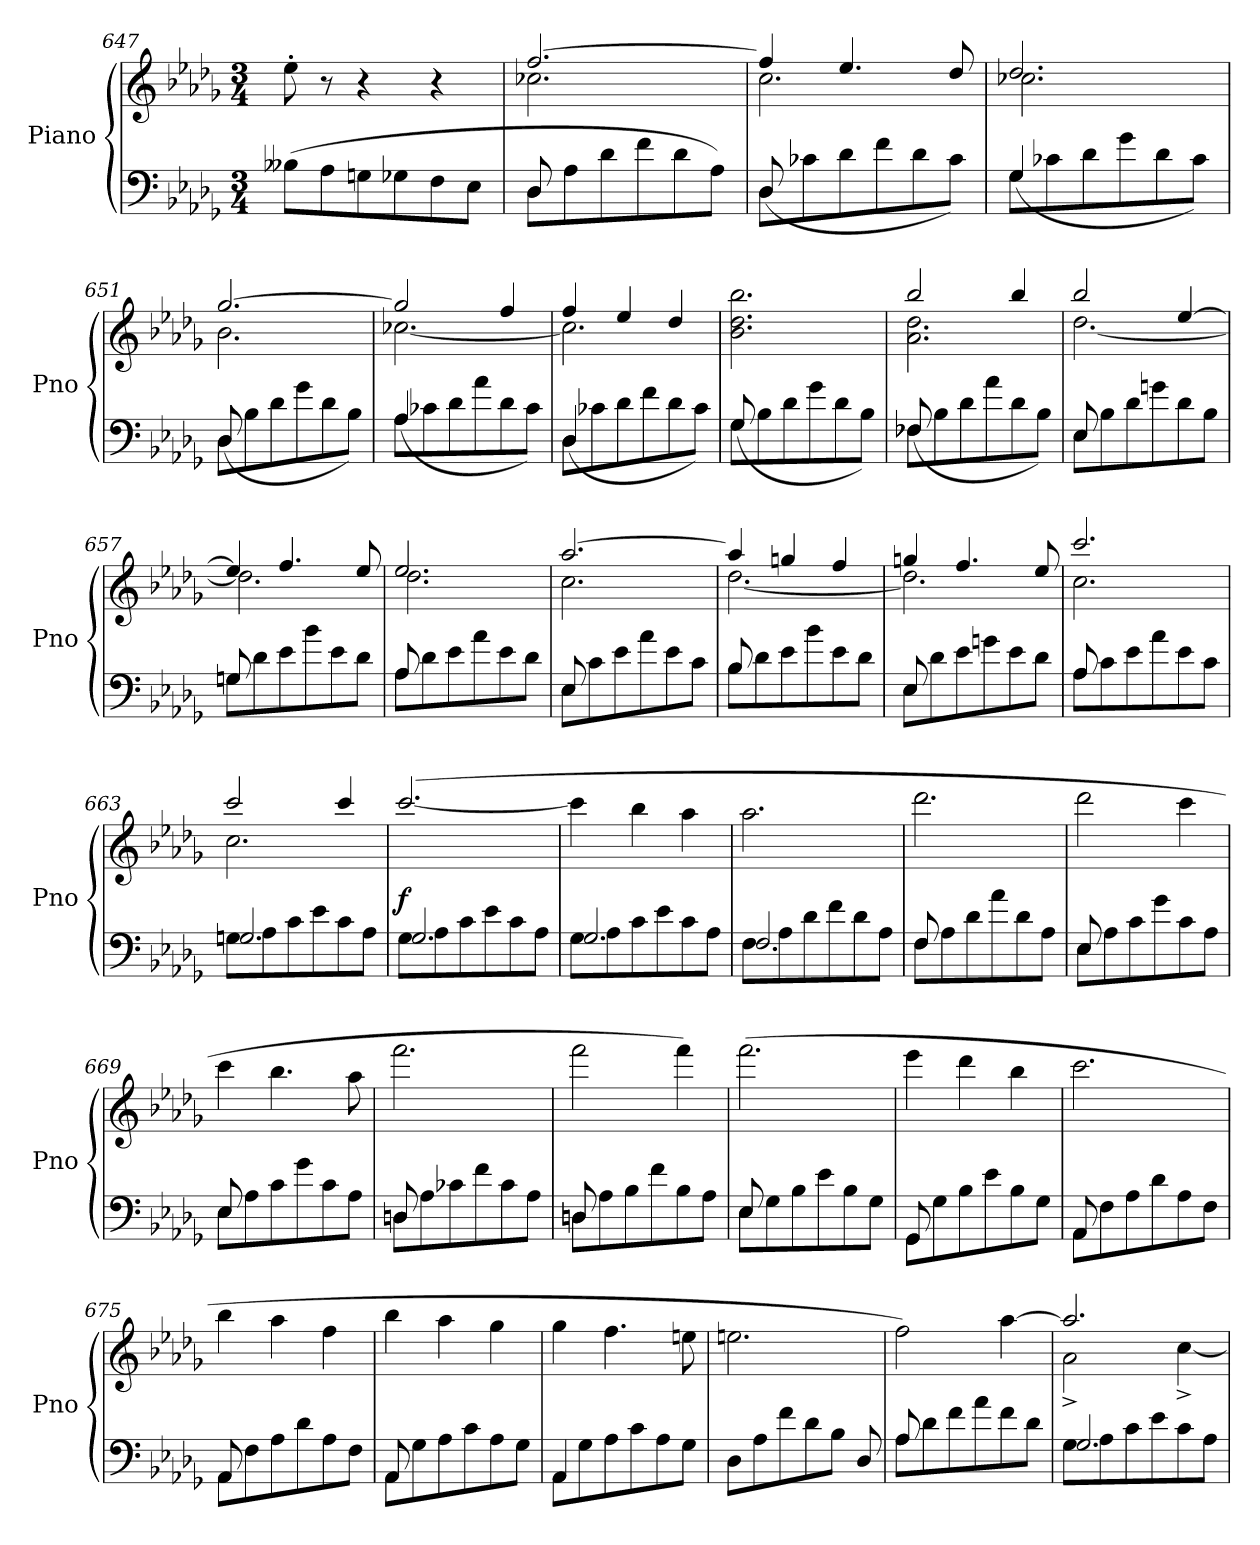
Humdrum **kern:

**kern	**kern	**dynam
*part1	*part1	*part1
*staff2	*staff1	*staff1/2
*I"Piano	*	*
*I'Pno	*	*
*clefF4	*clefG2	*
*k[b-e-a-d-g-]	*k[b-e-a-d-g-]	*
*M3/4	*M3/4	*
=647	=647	=647
(8B--X\L	8ee-'\	.
8A-\	8r	.
8Gn\	4r	.
8G-X\	.	.
8F\	4r	.
8E-\J	.	.
=648	=648	=648
*^	*^	*
8D-\L	8D-/	[2.ff/	2.cc-X\	.
8A-\	2ryy	.	.	.
8d-\	.	.	.	.
8f\	.	.	.	.
8d-\	.	.	.	.
8A-\J)	8ryy	.	.	.
=649	=649	=649	=649	=649
8D-\L	(8D-/	4ff/]	2.cc\	.
8c-X\	2ryy	.	.	.
8d-\	.	4.ee-/	.	.
8f\	.	.	.	.
8d-\	.	.	.	.
8c-\J)	8ryy	8dd-/	.	.
=650	=650	=650	=650	=650
8G-\L	(4G-/	2.dd-/	2.cc-X\	.
8c-X\	.	.	.	.
8d-\	2ryy	.	.	.
8g-\	.	.	.	.
8d-\	.	.	.	.
8c-\J)	.	.	.	.
=651	=651	=651	=651	=651
8D-\L	(8D-/	[2.gg-/	2.b-\	.
8B-\	2ryy	.	.	.
8d-\	.	.	.	.
8g-\	.	.	.	.
8d-\	.	.	.	.
8B-\J)	8ryy	.	.	.
=652	=652	=652	=652	=652
8A-\L	(4A-/	2gg-/]	[2.cc-X\	.
8c-X\	.	.	.	.
8d-\	2ryy	.	.	.
8a-\	.	.	.	.
8d-\	.	4ff/	.	.
8c-\J)	.	.	.	.
=653	=653	=653	=653	=653
8D-\L	(4D-/	4ff/	2.cc-\]	.
8c-X\	.	.	.	.
8d-\	2ryy	4ee-/	.	.
8f\	.	.	.	.
8d-\	.	4dd-/	.	.
8c-\J)	.	.	.	.
*	*	*v	*v	*
=654	=654	=654	=654
8G-\L	(8G-/	2.b-\ 2.dd-\ 2.bb-\	.
8B-\	2ryy	.	.
8d-\	.	.	.
8g-\	.	.	.
8d-\	.	.	.
8B-\J)	8ryy	.	.
=655	=655	=655	=655
*	*	*^	*
8F-X\L	(8F-X/	2bb-/	2.a-\ 2.dd-\	.
8B-\	2ryy	.	.	.
8d-\	.	.	.	.
8a-\	.	.	.	.
8d-\	.	4bb-/	.	.
8B-\J)	8ryy	.	.	.
=656	=656	=656	=656	=656
8E-\L	8E-/	2bb-/	[2.dd-\	.
8B-\	2ryy	.	.	.
8d-\	.	.	.	.
8gn\	.	.	.	.
8d-\	.	[4ee-/	.	.
8B-\J	8ryy	.	.	.
=657	=657	=657	=657	=657
8Gn\L	8Gn/	4ee-/]	2.dd-\]	.
8d-\	2ryy	.	.	.
8e-\	.	4.ff/	.	.
8b-\	.	.	.	.
8e-\	.	.	.	.
8d-\J	8ryy	8ee-/	.	.
=658	=658	=658	=658	=658
8A-\L	8A-/	2.ee-/	2.dd-\	.
8d-\	2ryy	.	.	.
8e-\	.	.	.	.
8a-\	.	.	.	.
8e-\	.	.	.	.
8d-\J	8ryy	.	.	.
=659	=659	=659	=659	=659
8E-\L	8E-/	[2.aa-/	2.cc\	.
8c\	2ryy	.	.	.
8e-\	.	.	.	.
8a-\	.	.	.	.
8e-\	.	.	.	.
8c\J	8ryy	.	.	.
=660	=660	=660	=660	=660
8B-\L	8B-/	4aa-/]	[2.dd-\	.
8d-\	2ryy	.	.	.
8e-\	.	4ggn/	.	.
8b-\	.	.	.	.
8e-\	.	4ff/	.	.
8d-\J	8ryy	.	.	.
=661	=661	=661	=661	=661
8E-\L	8E-/	4ggn/	2.dd-\]	.
8d-\	2ryy	.	.	.
8e-\	.	4.ff/	.	.
8gn\	.	.	.	.
8e-\	.	.	.	.
8d-\J	8ryy	8ee-/	.	.
=662	=662	=662	=662	=662
8A-\L	8A-/	2.ccc/	2.cc\	.
8c\	2ryy	.	.	.
8e-\	.	.	.	.
8a-\	.	.	.	.
8e-\	.	.	.	.
8c\J	8ryy	.	.	.
=663	=663	=663	=663	=663
8Gn\L	2.Gn/	2ccc/	2.cc\	.
8A-\	.	.	.	.
8c\	.	.	.	.
8e-\	.	.	.	.
8c\	.	4ccc/	.	.
8A-\J	.	.	.	.
*	*	*v	*v	*
=664	=664	=664	=664
8G-\L	2.G-/	([2.ccc/	f
8A-\	.	.	.
8c\	.	.	.
8e-\	.	.	.
8c\	.	.	.
8A-\J	.	.	.
=665	=665	=665	=665
8G-\L	2.G-/	4ccc\]	.
8A-\	.	.	.
8c\	.	4bb-\	.
8e-\	.	.	.
8c\	.	4aa-\	.
8A-\J	.	.	.
=666	=666	=666	=666
8F\L	2.F/	2.aa-\	.
8A-\	.	.	.
8d-\	.	.	.
8f\	.	.	.
8d-\	.	.	.
8A-\J	.	.	.
=667	=667	=667	=667
8F\L	8F/	2.ddd-\	.
8A-\	2ryy	.	.
8d-\	.	.	.
8a-\	.	.	.
8d-\	.	.	.
8A-\J	8ryy	.	.
=668	=668	=668	=668
8E-\L	8E-/	2ddd-\	.
8A-\	2ryy	.	.
8c\	.	.	.
8g-\	.	.	.
8c\	.	4ccc\	.
8A-\J	8ryy	.	.
=669	=669	=669	=669
8E-\L	8E-/	4ccc\	.
8A-\	2ryy	.	.
8c\	.	4.bb-\	.
8g-\	.	.	.
8c\	.	.	.
8A-\J	8ryy	8aa-\	.
=670	=670	=670	=670
8Dn\L	8Dn/	2.fff\	.
8A-\	2ryy	.	.
8c-X\	.	.	.
8f\	.	.	.
8c-\	.	.	.
8A-\J	8ryy	.	.
=671	=671	=671	=671
8Dn\L	8Dn/	2fff\	.
8A-\	2ryy	.	.
8B-\	.	.	.
8f\	.	.	.
8B-\	.	4fff\)	.
8A-\J	8ryy	.	.
=672	=672	=672	=672
8E-\L	8E-/	(2.fff\	.
8G-\	2ryy	.	.
8B-\	.	.	.
8e-\	.	.	.
8B-\	.	.	.
8G-\J	8ryy	.	.
=673	=673	=673	=673
8GG-\L	8GG-/	4eee-\	.
8G-\	2ryy	.	.
8B-\	.	4ddd-\	.
8e-\	.	.	.
8B-\	.	4bb-\	.
8G-\J	8ryy	.	.
=674	=674	=674	=674
8AA-\L	8AA-/	2.ccc\	.
8F\	2ryy	.	.
8A-\	.	.	.
8d-\	.	.	.
8A-\	.	.	.
8F\J	8ryy	.	.
=675	=675	=675	=675
8AA-\L	8AA-/	4bb-\	.
8F\	2ryy	.	.
8A-\	.	4aa-\	.
8d-\	.	.	.
8A-\	.	4ff\	.
8F\J	8ryy	.	.
=676	=676	=676	=676
8AA-\L	8AA-/	4bb-\	.
8G-\	2ryy	.	.
8A-\	.	4aa-\	.
8c\	.	.	.
8A-\	.	4gg-\	.
8G-\J	8ryy	.	.
=677	=677	=677	=677
8AA-\L	4AA-/	4gg-\	.
8G-\	.	.	.
8A-\	2ryy	4.ff\	.
8c\	.	.	.
8A-\	.	.	.
8G-\J	.	8een\	.
*v	*v	*	*
=678	=678	=678
8D-\L	2.een\	.
8A-\	.	.
8f\	.	.
8d-\	.	.
8B-\J	.	.
8D-/	.	.
=679	=679	=679
*^	*	*
8A-\L	8A-/	2ff\)	.
8d-\	2ryy	.	.
8f\	.	.	.
8a-\	.	.	.
8f\	.	[4aa-\	.
8d-\J	8ryy	.	.
=680	=680	=680	=680
*	*	*^	*
8G-\L	2.G-/	2.aa-/]	2a-^\	.
8A-\	.	.	.	.
8c\	.	.	.	.
8e-\	.	.	.	.
8c\	.	.	[4cc^\	.
8A-\J	.	.	.	.
*v	*v	*	*	*
*	*v	*v	*
=	=	=
*-	*-	*-
